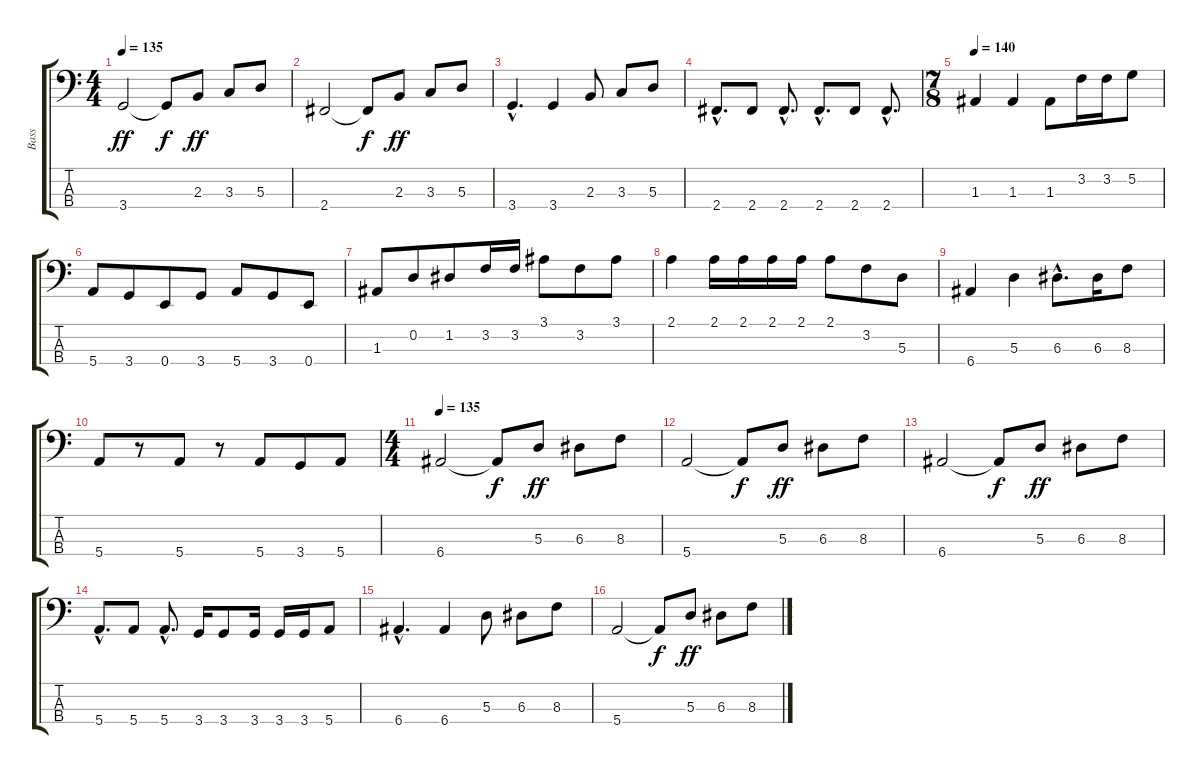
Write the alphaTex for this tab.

\track ("Bass" "Bass") {instrument electricbasspick}
\staff {score tabs}
\tuning (G2 D2 A1 E1) {hide}
\ts (4 4)
\tempo 135
\clef f4
\ks c
3.4.2{dy ff} 3.4{t}.8{dy f} 2.3.8{dy ff} 3.3.8 5.3.8 |
2.4.2 2.4{t}.8{dy f} 2.3.8{dy ff} 3.3.8 5.3.8 |
3.4{hac}.4{d} 3.4.4 2.3.8 3.3.8 5.3.8 |
2.4{hac}.8{d} 2.4.8 2.4{hac}.8{d} 2.4{hac}.8{d} 2.4.8 2.4{hac}.8{d} |
\ts (7 8)
\tempo 140
1.3.4 1.3.4 1.3.8 3.2.16 3.2.16 5.2.8 |
5.4.8 3.4.8 0.4.8 3.4.8 5.4.8 3.4.8 0.4.8 |
1.3.8 0.2.8 1.2.8 3.2.16 3.2.16 3.1.8 3.2.8 3.1.8 |
2.1.4 2.1.16 2.1.16 2.1.16 2.1.16 2.1.8 3.2.8 5.3.8 |
6.4.4 5.3.4 6.3{hac}.8{d} 6.3.16 8.3.8 |
5.4.8 r.8 5.4.8 r.8 5.4.8 3.4.8 5.4.8 |
\ts (4 4)
\tempo 135
6.4.2 6.4{t}.8{dy f} 5.3.8{dy ff} 6.3.8 8.3.8 |
5.4.2 5.4{t}.8{dy f} 5.3.8{dy ff} 6.3.8 8.3.8 |
6.4.2 6.4{t}.8{dy f} 5.3.8{dy ff} 6.3.8 8.3.8 |
5.4{hac}.8{d} 5.4.8 5.4{hac}.8{d} 3.4.16 3.4.8 3.4.16 3.4.16 3.4.16 5.4.8 |
6.4{hac}.4{d} 6.4.4 5.3.8 6.3.8 8.3.8 |
5.4.2 5.4{t}.8{dy f} 5.3.8{dy ff} 6.3.8 8.3.8
